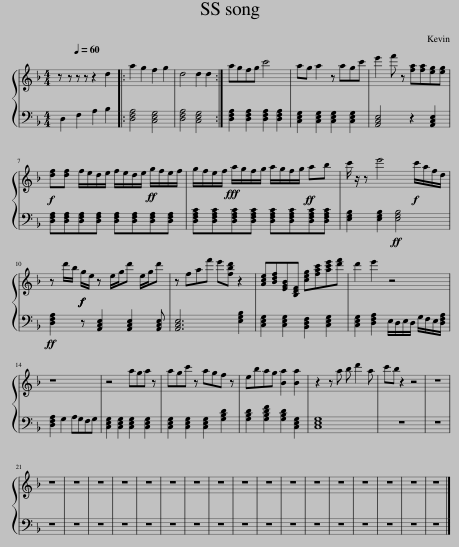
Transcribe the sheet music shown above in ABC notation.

X:1
%%score { 1 | 2 }
L:1/8
M:4/4
I:linebreak $
K:F
V:1 treble
V:2 bass
V:1
 z z z z z2 d2 |: a2 g2 f2 g2 | d4 d2 d2 :|[Q:1/4=60] agfg c'4 | ag a2 z agc' | %5
 e'2 f' z [fa][fa][eg][eg] |$!f! [df][df] f/e/d/e/ f/e/d/e/!ff! g/f/e/f/ | g/f/e/f/!fff! a/g/f/g/ a/g/f/g/!ff! ab | c'/ z/ z e'4!f! c'/a/f/d/ |$ z d'/b/!f!!f! g/e/ z e/g/d' e/g/d' | %10
 z faf' e'[fbd'] z2 | [Ace][Bdf][EGB][B,DF] [ceg][fac'][ac'e'][d'f'] | d'2 e'2 z4 |$ z8 | z4 aga z | %15
 agc' z agf z | ebag [Ba]2 [Ba]2 | z2 z a b d'2 a | c'b z2 z4 | z8 |$ %20
 z8 | z8 | z8 | z8 | z8 | %25
 z8 | z8 | z8 | z8 | z8 | %30
 z8 | z8 | z8 | z8 | z8 | %35
 z8 | z8 |] %37
V:2
 D,2 F,2 A,2 B,2 |: [D,F,A,]4 [C,E,G,]4 | [D,F,A,]4 [C,E,G,]4 :| [D,F,A,]2 [D,F,A,]2 [D,F,A,]2 [D,F,A,]2 | [C,E,G,]2 [C,E,G,]2 [C,E,G,]2 [C,E,G,]2 | %5
 [A,,C,E,]4 z2 [A,,C,E,]2 |$ [D,F,A,][D,F,A,][D,F,A,][D,F,A,] [D,F,A,][D,F,A,][D,F,A,][D,F,A,] | [D,F,A,C][D,F,A,C][D,F,A,C][D,F,A,C] [D,F,A,C][D,F,A,C][D,F,A,C][D,F,A,C] | [E,G,B,]2 [E,G,B,]2!ff! [E,G,B,]4 |$!ff! [D,F,A,]2 z [A,,C,E,]2 [A,,C,E,]2 [A,,C,E,] | %10
 [A,,C,E,]6 [E,G,B,]2 | [C,E,G,]2 [C,E,G,]2 [B,,D,F,]2 [C,E,G,]2 | [C,E,G,]2 [D,F,A,]2 E,/D,/E,/D,/ G,/F,/E,/[D,F,A,]/ |$ [D,F,A,]2 G,2 A,G,F,G, | [C,E,G,]2 [C,E,G,]2 [C,E,G,]2 [C,E,G,]2 | %15
 [C,E,G,]2 [C,E,G,]2 [C,E,G,]2 [G,B,D]2 | [G,B,D]2 [G,B,DF]2 [G,B,D]2 [C,E,G,]2 | [C,E,G,]8 | z8 | z8 |$ %20
 z8 | z8 | z8 | z8 | z8 | %25
 z8 | z8 | z8 | z8 | z8 | %30
 z8 | z8 | z8 | z8 | z8 | %35
 z8 | z8 |] %37
